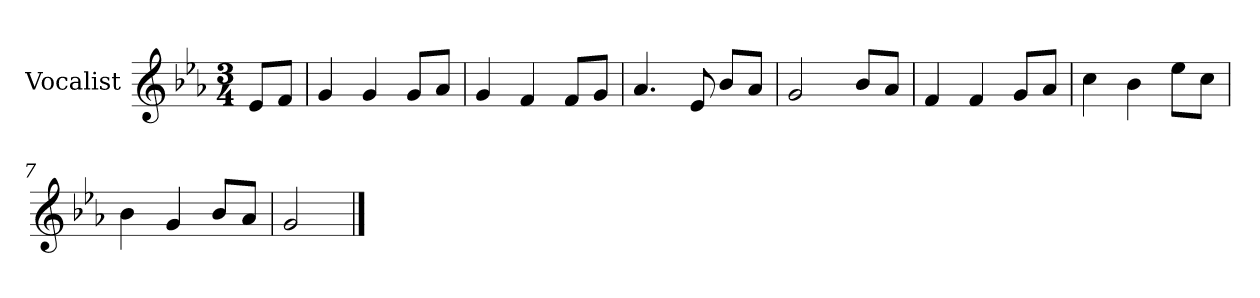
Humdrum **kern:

**kern
*part1
*staff1
*I"Vocalist
*k[b-e-a-]
*E-:
*M3/4
=
8e-L
8fJ
=1
4g
4g
8gL
8a-J
=2
4g
4f
8fL
8gJ
=3
4.a-
8e-
8b-L
8a-J
=4
2g
8b-L
8a-J
=5
4f
4f
8gL
8a-J
=6
4cc
4b-
8ee-L
8ccJ
=7
4b-
4g
8b-L
8a-J
=8
2g
==
*-
